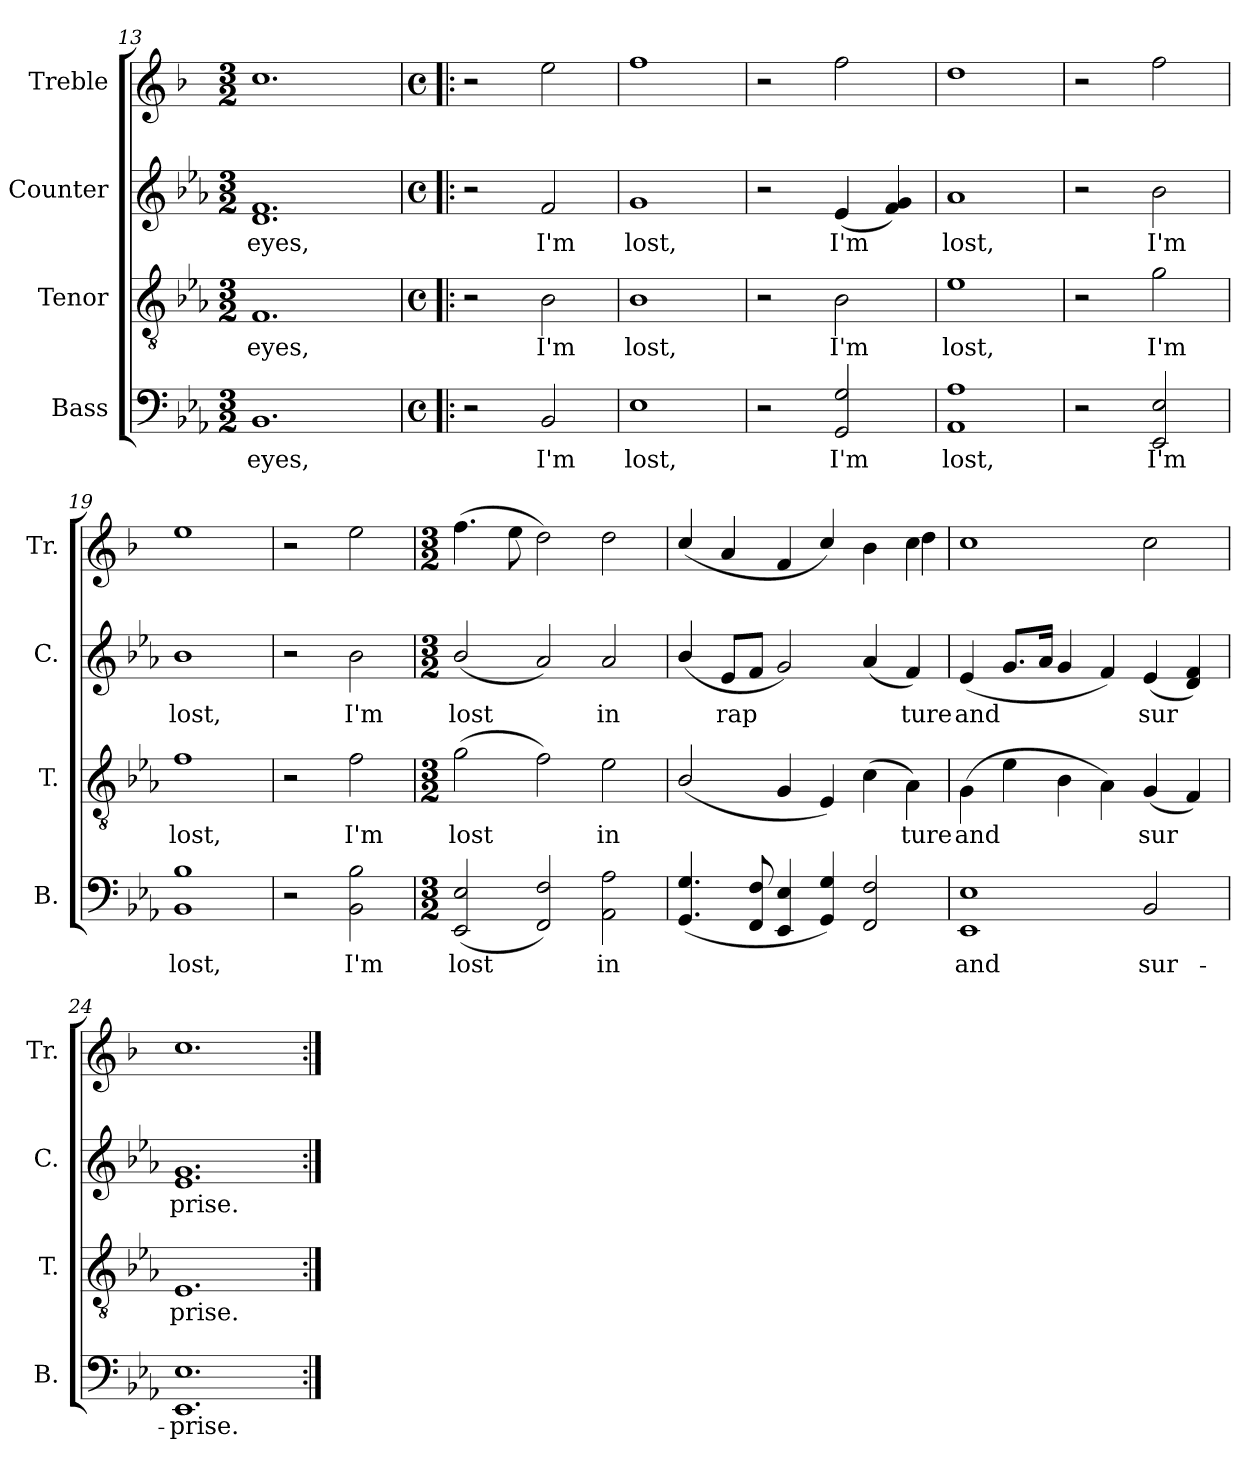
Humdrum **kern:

**kern	**text	**kern	**text	**kern	**text	**kern
*part4	*part4	*part3	*part3	*part2	*part2	*part1
*staff4	*staff4	*staff3	*staff3	*staff2	*staff2	*staff1
*I"Bass	*	*I"Tenor	*	*I"Counter	*	*I"Treble
*I'B.	*	*I'T.	*	*I'C.	*	*I'Tr.
*clefF4	*	*clefGv2	*	*clefG2	*	*clefG2
*	*	*	*	*	*	*ITrd1c2
*k[b-e-a-]	*	*k[b-e-a-]	*	*k[b-e-a-]	*	*k[b-e-a-]
*E-:	*	*E-:	*	*E-:	*	*E-:
*M3/2	*	*M3/2	*	*M3/2	*	*M3/2
=13	=13	=13	=13	=13	=13	=13
!	!LO:LY:a	!	!LO:LY:a	!	!LO:LY:b	!
1.BB-	eyes,	1.F	eyes,	1.d 1.f	eyes,	1.b-
!!LO:LB:g=z
=14!|:	=14!|:	=14!|:	=14!|:	=14!|:	=14!|:	=14!|:
*M4/4	*	*M4/4	*	*M4/4	*	*M4/4
*met(c)	*	*met(c)	*	*met(c)	*	*met(c)
2r	.	2r	.	2r	.	2r
!	!LO:LY:a	!	!LO:LY:a	!	!LO:LY:b	!
2BB-/	I'm	2B-\	I'm	2f/	I'm	2dd\
=15	=15	=15	=15	=15	=15	=15
!	!LO:LY:a	!	!LO:LY:a	!	!LO:LY:b	!
1E-	lost,	1B-	lost,	1g	lost,	1ee->
=16	=16	=16	=16	=16	=16	=16
2r	.	2r	.	2r	.	2r
!	!LO:LY:a	!	!LO:LY:a	!	!LO:LY:b	!
2G/ 2GG/	I'm	2B-\	I'm	(<4e-/	I'm	2ee-\
!	!	!	!	!	!LO:LY:b	!
.	.	.	.	4f/< 4g/<)	.	.
=17	=17	=17	=17	=17	=17	=17
!	!LO:LY:a	!	!LO:LY:a	!	!LO:LY:b	!
1A- 1AA-	lost,	1e-	lost,	1a-	lost,	1cc
=18	=18	=18	=18	=18	=18	=18
2r	.	2r	.	2r	.	2r
!	!LO:LY:a	!	!LO:LY:a	!	!LO:LY:b	!
2E-/ 2EE-/	I'm	2g\	I'm	2b-\	I'm	2ee-\
=19	=19	=19	=19	=19	=19	=19
!	!LO:LY:a	!	!LO:LY:a	!	!LO:LY:b	!
1B- 1BB-	lost,	1f	lost,	1b-	lost,	1dd
=20	=20	=20	=20	=20	=20	=20
2r	.	2r	.	2r	.	2r
!	!LO:LY:a	!	!LO:LY:a	!	!LO:LY:b	!
2B-\ 2BB-\	I'm	2f\	I'm	2b-\	I'm	2dd\
=21	=21	=21	=21	=21	=21	=21
*M3/2	*	*M3/2	*	*M3/2	*	*M3/2
!	!LO:LY:a	!	!LO:LY:a	!	!LO:LY:b	!
(<2EE-/ 2E-/	lost	(>2g\	lost	(<2b-/	lost	(>4.ee-\
.	.	.	.	.	.	8dd\
!	!LO:LY:a	!	!LO:LY:a	!	!LO:LY:b	!
2FF/ 2F/)	.	2f\)	.	2a-/)	.	2cc\)
!	!LO:LY:a	!	!LO:LY:a	!	!LO:LY:b	!
2A-\ 2AA-\	in	2e-\	in	2a-/	in	2cc\
=22	=22	=22	=22	=22	=22	=22
!	!LO:LY:a	!	!LO:LY:a	!	!LO:LY:b	!
*	*	*	*	*	*	*^
(<4.G/ 4.GG/	.	(<2B-/	.	(<4b-/	.	(<4b-/	4ryy
!	!	!	!	!	!LO:LY:b	!	!
*	*	*	*	*	*	*v	*v
.	.	.	.	8e-/L	rap-	4g/
!	!LO:LY:a	!	!	!	!LO:LY:b	!
8FF/ 8F/	.	.	.	8f/J	--	.
!	!LO:LY:a	!	!LO:LY:a	!	!LO:LY:b	!
4EE-/ 4E-/	.	4G/	.	2g/)	--	4e-/
!	!LO:LY:a	!	!LO:LY:a	!	!	!
4G/ 4GG/)	.	4E-/)	.	.	.	4b-/)
!	!LO:LY:a	!	!LO:LY:a	!	!LO:LY:b	!
2FF/ 2F/	.	(>4c\	.	(<4a-/	--	4a-\
!	!	!	!LO:LY:a	!	!LO:LY:b	!
*	*	*	*	*	*	*^
.	.	4A-\)	ture	4f/)	-ture	4b->\	4cc\
=23	=23	=23	=23	=23	=23	=23	=23
!	!LO:LY:a	!	!LO:LY:a	!	!LO:LY:b	!	!
*	*	*	*	*	*	*v	*v
1EE- 1E-	and	(>4G\	and	(<4e-/	and	1b-
!	!	!	!LO:LY:a	!	!LO:LY:b	!
.	.	4e-\	.	8.g/L	.	.
!	!	!	!	!	!LO:LY:b	!
.	.	.	.	16a-/J	.	.
!	!	!	!LO:LY:a	!	!LO:LY:b	!
.	.	4B-\	.	4g/	.	.
!	!	!	!LO:LY:a	!	!LO:LY:b	!
.	.	4A-\)	.	4f/)	.	.
!	!LO:LY:a	!	!LO:LY:a	!	!LO:LY:b	!
2BB-/	sur-	(<4G/	sur-	(<4e-/	sur-	2b-\
!	!	!	!LO:LY:a	!	!LO:LY:b	!
.	.	4F/)	--	4d/ 4f/)	--	.
=24	=24	=24	=24	=24	=24	=24
!	!LO:LY:a	!	!LO:LY:a	!	!LO:LY:b	!
1.EE- 1.E-	-prise.	1.E-	-prise.	1.g 1.e-	-prise.	1.b-
=:|!	=:|!	=:|!	=:|!	=:|!	=:|!	=:|!
*-	*-	*-	*-	*-	*-	*-
